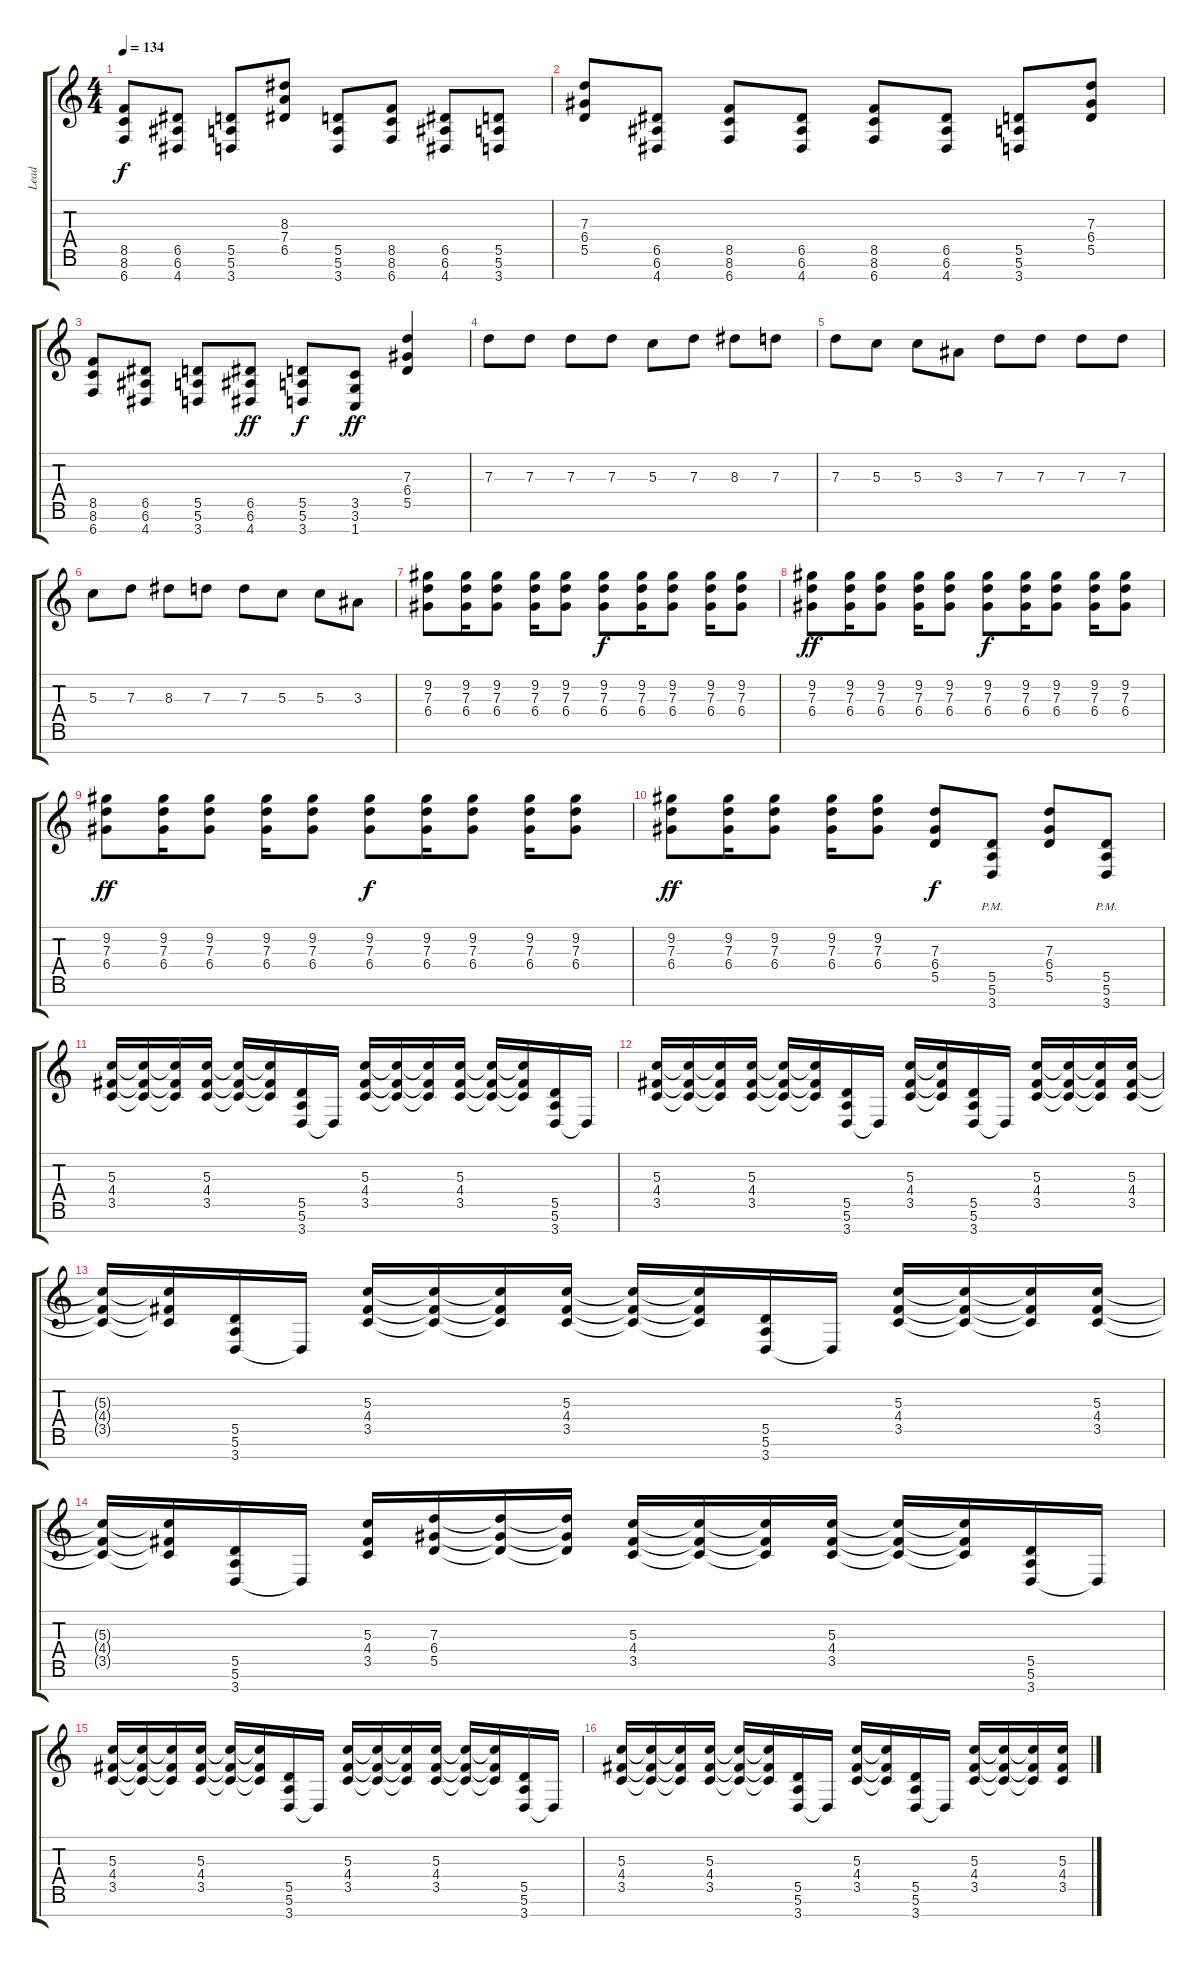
\track ("Lead" "Lead") {instrument distortionguitar}
\staff {score tabs}
\tuning (E4 B3 G3 D3 A2 E2 B1) {hide}
\ts (4 4)
\tempo 134
\clef g2
\ks c
(8.5 8.6 6.7).8{dy f} (6.5 6.6 4.7).8 (5.5 5.6 3.7).8 (8.3 7.4 6.5).8 (5.5 5.6 3.7).8 (8.5 8.6 6.7).8 (6.5 6.6 4.7).8 (5.5 5.6 3.7).8 |
(7.3 6.4 5.5).8 (6.5 6.6 4.7).8 (8.5 8.6 6.7).8 (6.5 6.6 4.7).8 (8.5 8.6 6.7).8 (6.5 6.6 4.7).8 (5.5 5.6 3.7).8 (7.3 6.4 5.5).8 |
(8.5 8.6 6.7).8 (6.5 6.6 4.7).8 (5.5 5.6 3.7).8 (6.5 6.6 4.7).8{dy ff} (5.5 5.6 3.7).8{dy f} (3.5 3.6 1.7).8{dy ff} (7.3 6.4 5.5).4 |
7.3.8 7.3.8 7.3.8 7.3.8 5.3.8 7.3.8 8.3.8 7.3.8 |
7.3.8 5.3.8 5.3.8 3.3.8 7.3.8 7.3.8 7.3.8 7.3.8 |
5.3.8 7.3.8 8.3.8 7.3.8 7.3.8 5.3.8 5.3.8 3.3.8 |
(9.2 7.3 6.4).8 (9.2 7.3 6.4).16 (9.2 7.3 6.4).8 (9.2 7.3 6.4).16 (9.2 7.3 6.4).8 (9.2 7.3 6.4).8{dy f} (9.2 7.3 6.4).16 (9.2 7.3 6.4).8 (9.2 7.3 6.4).16 (9.2 7.3 6.4).8 |
(9.2 7.3 6.4).8{dy ff} (9.2 7.3 6.4).16 (9.2 7.3 6.4).8 (9.2 7.3 6.4).16 (9.2 7.3 6.4).8 (9.2 7.3 6.4).8{dy f} (9.2 7.3 6.4).16 (9.2 7.3 6.4).8 (9.2 7.3 6.4).16 (9.2 7.3 6.4).8 |
(9.2 7.3 6.4).8{dy ff} (9.2 7.3 6.4).16 (9.2 7.3 6.4).8 (9.2 7.3 6.4).16 (9.2 7.3 6.4).8 (9.2 7.3 6.4).8{dy f} (9.2 7.3 6.4).16 (9.2 7.3 6.4).8 (9.2 7.3 6.4).16 (9.2 7.3 6.4).8 |
(9.2 7.3 6.4).8{dy ff} (9.2 7.3 6.4).16 (9.2 7.3 6.4).8 (9.2 7.3 6.4).16 (9.2 7.3 6.4).8 (7.3 6.4 5.5).8{dy f} (5.5{pm} 5.6{pm} 3.7).8 (7.3 6.4 5.5).8 (5.5{pm} 5.6{pm} 3.7).8 |
(5.3 4.4 3.5).16 (5.3{t} 4.4{t} 3.5{t}).16 (5.3{t} 4.4{t} 3.5{t}).16 (5.3 4.4 3.5).16 (5.3{t} 4.4{t} 3.5{t}).16 (5.3{t} 4.4{t} 3.5{t}).16 (5.5 5.6 3.7).16 3.7{t}.16 (5.3 4.4 3.5).16 (5.3{t} 4.4{t} 3.5{t}).16 (5.3{t} 4.4{t} 3.5{t}).16 (5.3 4.4 3.5).16 (5.3{t} 4.4{t} 3.5{t}).16 (5.3{t} 4.4{t} 3.5{t}).16 (5.5 5.6 3.7).16 3.7{t}.16 |
(5.3 4.4 3.5).16 (5.3{t} 4.4{t} 3.5{t}).16 (5.3{t} 4.4{t} 3.5{t}).16 (5.3 4.4 3.5).16 (5.3{t} 4.4{t} 3.5{t}).16 (5.3{t} 4.4{t} 3.5{t}).16 (5.5 5.6 3.7).16 3.7{t}.16 (5.3 4.4 3.5).16 (5.3{t} 4.4{t} 3.5{t}).16 (5.5 5.6 3.7).16 3.7{t}.16 (5.3 4.4 3.5).16 (5.3{t} 4.4{t} 3.5{t}).16 (5.3{t} 4.4{t} 3.5{t}).16 (5.3 4.4 3.5).16 |
(5.3{t} 4.4{t} 3.5{t}).16 (5.3{t} 4.4{t} 3.5{t}).16 (5.5 5.6 3.7).16 3.7{t}.16 (5.3 4.4 3.5).16 (5.3{t} 4.4{t} 3.5{t}).16 (5.3{t} 4.4{t} 3.5{t}).16 (5.3 4.4 3.5).16 (5.3{t} 4.4{t} 3.5{t}).16 (5.3{t} 4.4{t} 3.5{t}).16 (5.5 5.6 3.7).16 3.7{t}.16 (5.3 4.4 3.5).16 (5.3{t} 4.4{t} 3.5{t}).16 (5.3{t} 4.4{t} 3.5{t}).16 (5.3 4.4 3.5).16 |
(5.3{t} 4.4{t} 3.5{t}).16 (5.3{t} 4.4{t} 3.5{t}).16 (5.5 5.6 3.7).16 3.7{t}.16 (5.3 4.4 3.5).16 (7.3 6.4 5.5).16 (7.3{t} 6.4{t} 5.5{t}).16 (7.3{t} 6.4{t} 5.5{t}).16 (5.3 4.4 3.5).16 (5.3{t} 4.4{t} 3.5{t}).16 (5.3{t} 4.4{t} 3.5{t}).16 (5.3 4.4 3.5).16 (5.3{t} 4.4{t} 3.5{t}).16 (5.3{t} 4.4{t} 3.5{t}).16 (5.5 5.6 3.7).16 3.7{t}.16 |
(5.3 4.4 3.5).16 (5.3{t} 4.4{t} 3.5{t}).16 (5.3{t} 4.4{t} 3.5{t}).16 (5.3 4.4 3.5).16 (5.3{t} 4.4{t} 3.5{t}).16 (5.3{t} 4.4{t} 3.5{t}).16 (5.5 5.6 3.7).16 3.7{t}.16 (5.3 4.4 3.5).16 (5.3{t} 4.4{t} 3.5{t}).16 (5.3{t} 4.4{t} 3.5{t}).16 (5.3 4.4 3.5).16 (5.3{t} 4.4{t} 3.5{t}).16 (5.3{t} 4.4{t} 3.5{t}).16 (5.5 5.6 3.7).16 3.7{t}.16 |
(5.3 4.4 3.5).16 (5.3{t} 4.4{t} 3.5{t}).16 (5.3{t} 4.4{t} 3.5{t}).16 (5.3 4.4 3.5).16 (5.3{t} 4.4{t} 3.5{t}).16 (5.3{t} 4.4{t} 3.5{t}).16 (5.5 5.6 3.7).16 3.7{t}.16 (5.3 4.4 3.5).16 (5.3{t} 4.4{t} 3.5{t}).16 (5.5 5.6 3.7).16 3.7{t}.16 (5.3 4.4 3.5).16 (5.3{t} 4.4{t} 3.5{t}).16 (5.3{t} 4.4{t} 3.5{t}).16 (5.3 4.4 3.5).16
